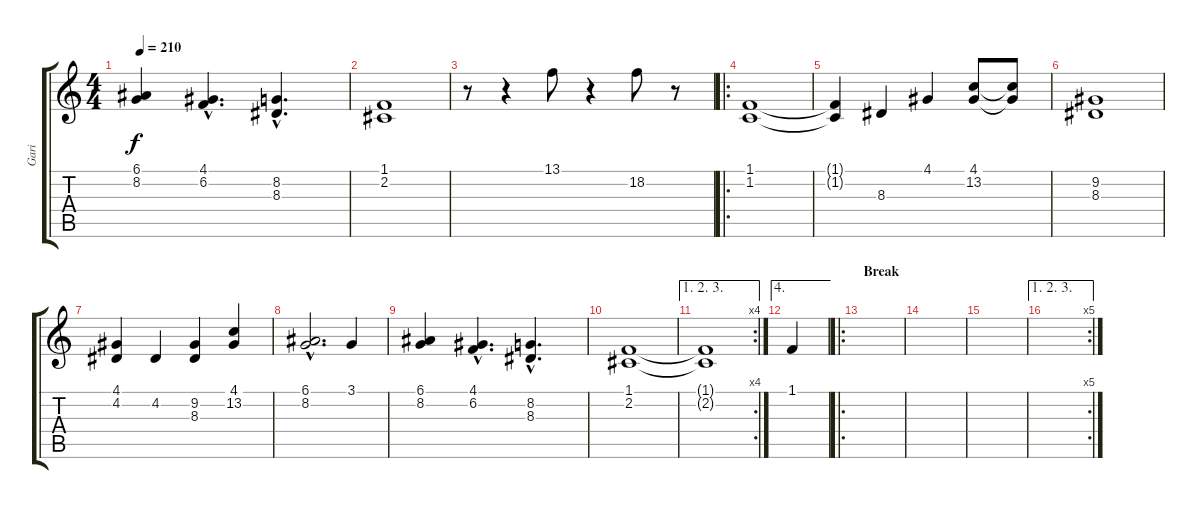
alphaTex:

\track ("Gari" "Gari") {instrument trumpet}
\staff {score tabs}
\tuning (E4 B3 G3 D3 A2 E2) {hide}
\ts (4 4)
\tempo 210
\clef g2
\ks c
(6.1 8.2).4{dy f} (4.1{hac} 6.2{hac}).4{d} (8.2{hac} 8.3{hac}).4{d} |
(1.1 2.2).1 |
r.8 r.4 13.1.8 r.4 18.2.8 r.8 |
\ro
(1.1 1.2).1 |
(1.1{t} 1.2{t}).4 8.3.4 4.1.4 (4.1 13.2).8 (4.1{t} 13.2{t}).8 |
(9.2 8.3).1 |
(4.1 4.2).4 4.2.4 (9.2 8.3).4 (4.1 13.2).4 |
(6.1{hac} 8.2{hac}).2{d} 3.1.4 |
(6.1 8.2).4 (4.1{hac} 6.2{hac}).4{d} (8.2{hac} 8.3{hac}).4{d} |
(1.1 2.2).1 |
\ae (1 2 3)
\rc 4
(1.1{t} 2.2{t}).1 |
\ae 4
1.1.4 |
\ro
\section ("" "Break")
|
|
|
\ae (1 2 3)
\rc 5
